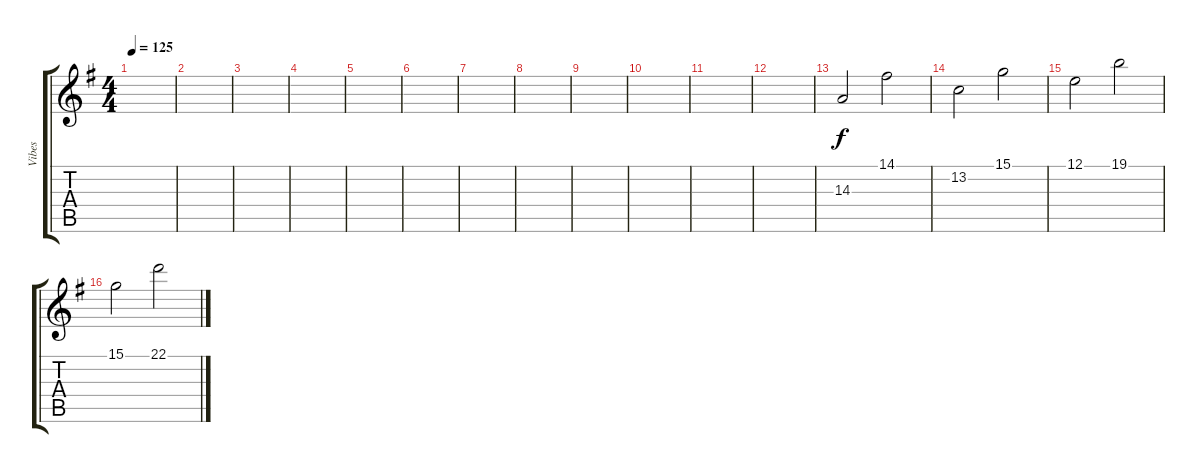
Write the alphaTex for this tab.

\track ("Vibes" "Vibes") {instrument vibraphone}
\staff {score tabs}
\tuning (E4 B3 G3 D3 A2 E2) {hide}
\ts (4 4)
\tempo 125
\clef g2
\ks g
|
|
|
|
|
|
|
|
|
|
|
|
14.3.2{instrument brightacousticpiano} 14.1.2 |
13.2.2 15.1.2 |
12.1.2 19.1.2 |
15.1.2 22.1.2
